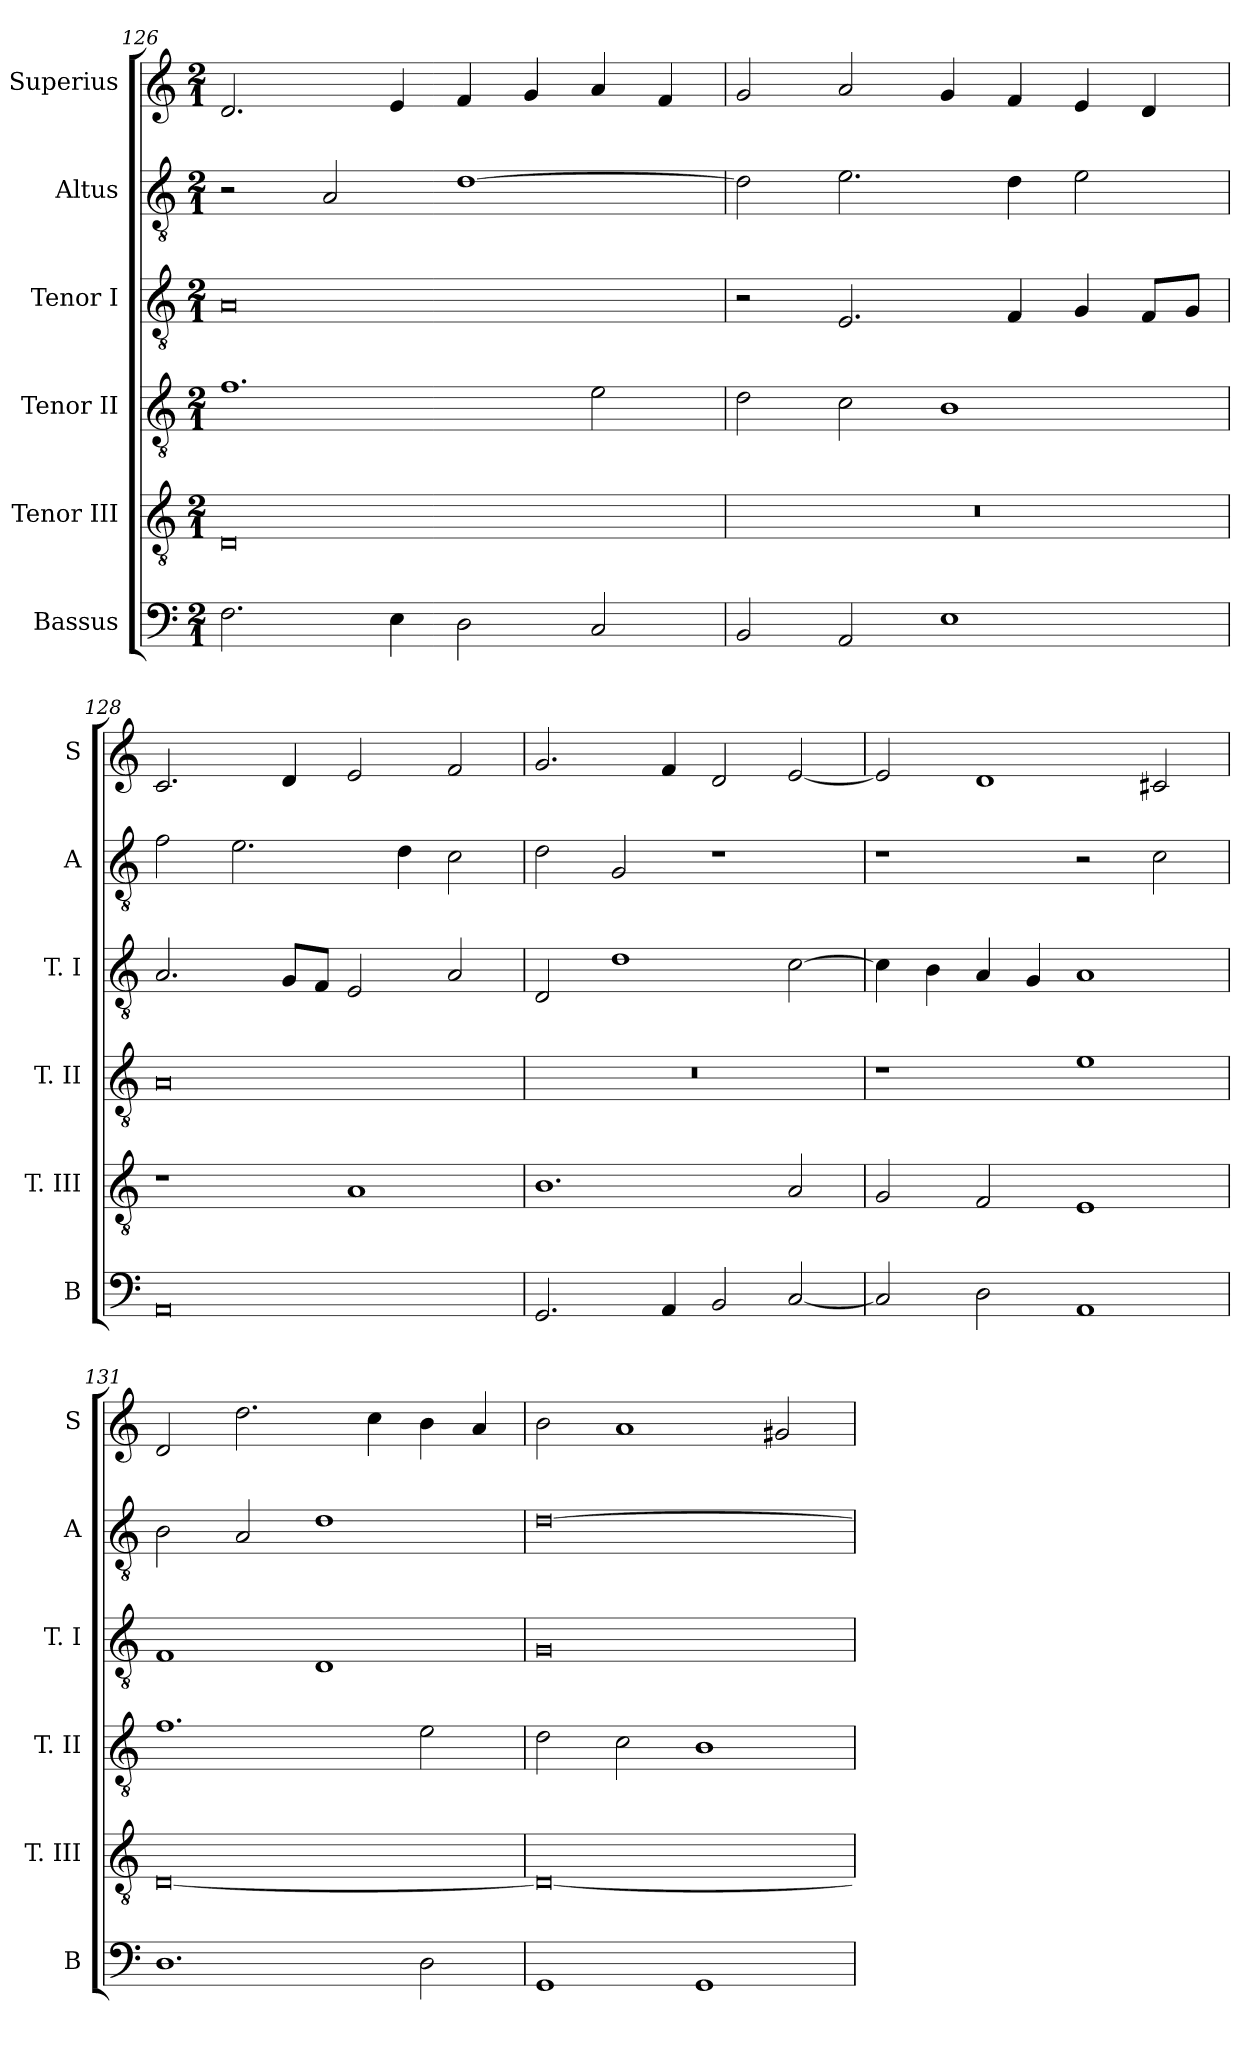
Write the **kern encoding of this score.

**kern	**kern	**kern	**kern	**kern	**kern
*part6	*part5	*part4	*part3	*part2	*part1
*staff6	*staff5	*staff4	*staff3	*staff2	*staff1
*I"Bassus	*I"Tenor III	*I"Tenor II	*I"Tenor I	*I"Altus	*I"Superius
*I'B	*I'T. III	*I'T. II	*I'T. I	*I'A	*I'S
*clefF4	*clefGv2	*clefGv2	*clefGv2	*clefGv2	*clefG2
*k[]	*k[]	*k[]	*k[]	*k[]	*k[]
*C:	*C:	*C:	*C:	*C:	*C:
*M2/1	*M2/1	*M2/1	*M2/1	*M2/1	*M2/1
=126	=126	=126	=126	=126	=126
2.F	0D	1.f	0A	2r	2.d
.	.	.	.	2A	.
4E	.	.	.	.	4e
2D	.	.	.	[1d	4f
.	.	.	.	.	4g
2C	.	2e	.	.	4a
.	.	.	.	.	4f
=127	=127	=127	=127	=127	=127
2BB	0r	2d	2r	2d]	2g
2AA	.	2c	2.E	2.e	2a
1E	.	1B	.	.	4g
.	.	.	4F	4d	4f
.	.	.	4G	2e	4e
.	.	.	8FL	.	4d
.	.	.	8GJ	.	.
=128	=128	=128	=128	=128	=128
0AA	1r	0A	2.A	2f	2.c
.	.	.	.	2.e	.
.	.	.	8GL	.	4d
.	.	.	8FJ	.	.
.	1A	.	2E	.	2e
.	.	.	.	4d	.
.	.	.	2A	2c	2f
=129	=129	=129	=129	=129	=129
2.GG	1.B	0r	2D	2d	2.g
.	.	.	1d	2G	.
4AA	.	.	.	.	4f
2BB	.	.	.	1r	2d
[2C	2A	.	[2c	.	[2e
=130	=130	=130	=130	=130	=130
2C]	2G	1r	4c]	1r	2e]
.	.	.	4B	.	.
2D	2F	.	4A	.	1d
.	.	.	4G	.	.
1AA	1E	1e	1A	2r	.
.	.	.	.	2c	2c#X
=131	=131	=131	=131	=131	=131
1.D	[0D	1.f	1F	2B	2d
.	.	.	.	2A	2.dd
.	.	.	1D	1d	.
.	.	.	.	.	4cc
2D	.	2e	.	.	4b
.	.	.	.	.	4a
=132	=132	=132	=132	=132	=132
1GG	0D_	2d	0G	[0d	2b
.	.	2c	.	.	1a
1GG	.	1B	.	.	.
.	.	.	.	.	2g#X
=	=	=	=	=	=
*-	*-	*-	*-	*-	*-
